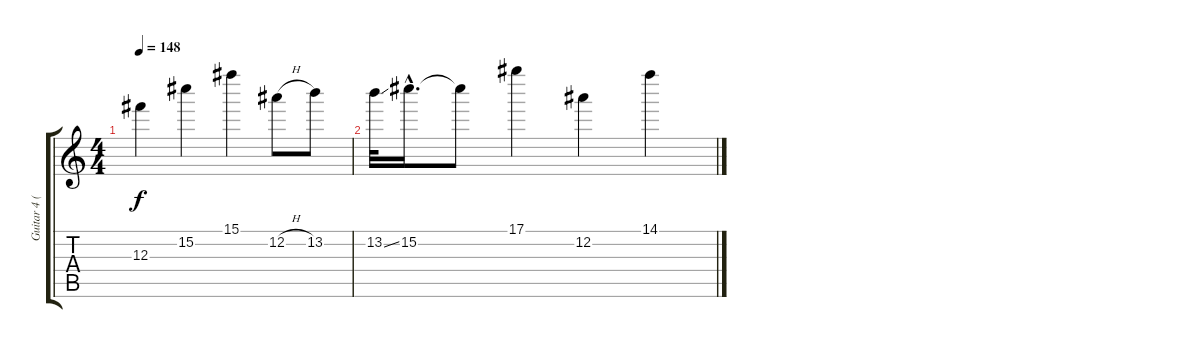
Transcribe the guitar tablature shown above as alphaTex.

\track ("Guitar 4 (Pitch Shifted)" "Guitar 4 (") {instrument distortionguitar}
\staff {score tabs}
\tuning (Eb5 Bb4 Gb4 Db4 Ab3 Eb3) {hide}
\ts (4 4)
\tempo 148
\clef g2
\ks c
12.3.4{dy f} 15.2.4 15.1.4 12.2{h}.8 13.2.8 |
13.2{ss}.32 15.2{hac}.16{d} 15.2{t}.8 17.1.4 12.2.4 14.1.4
